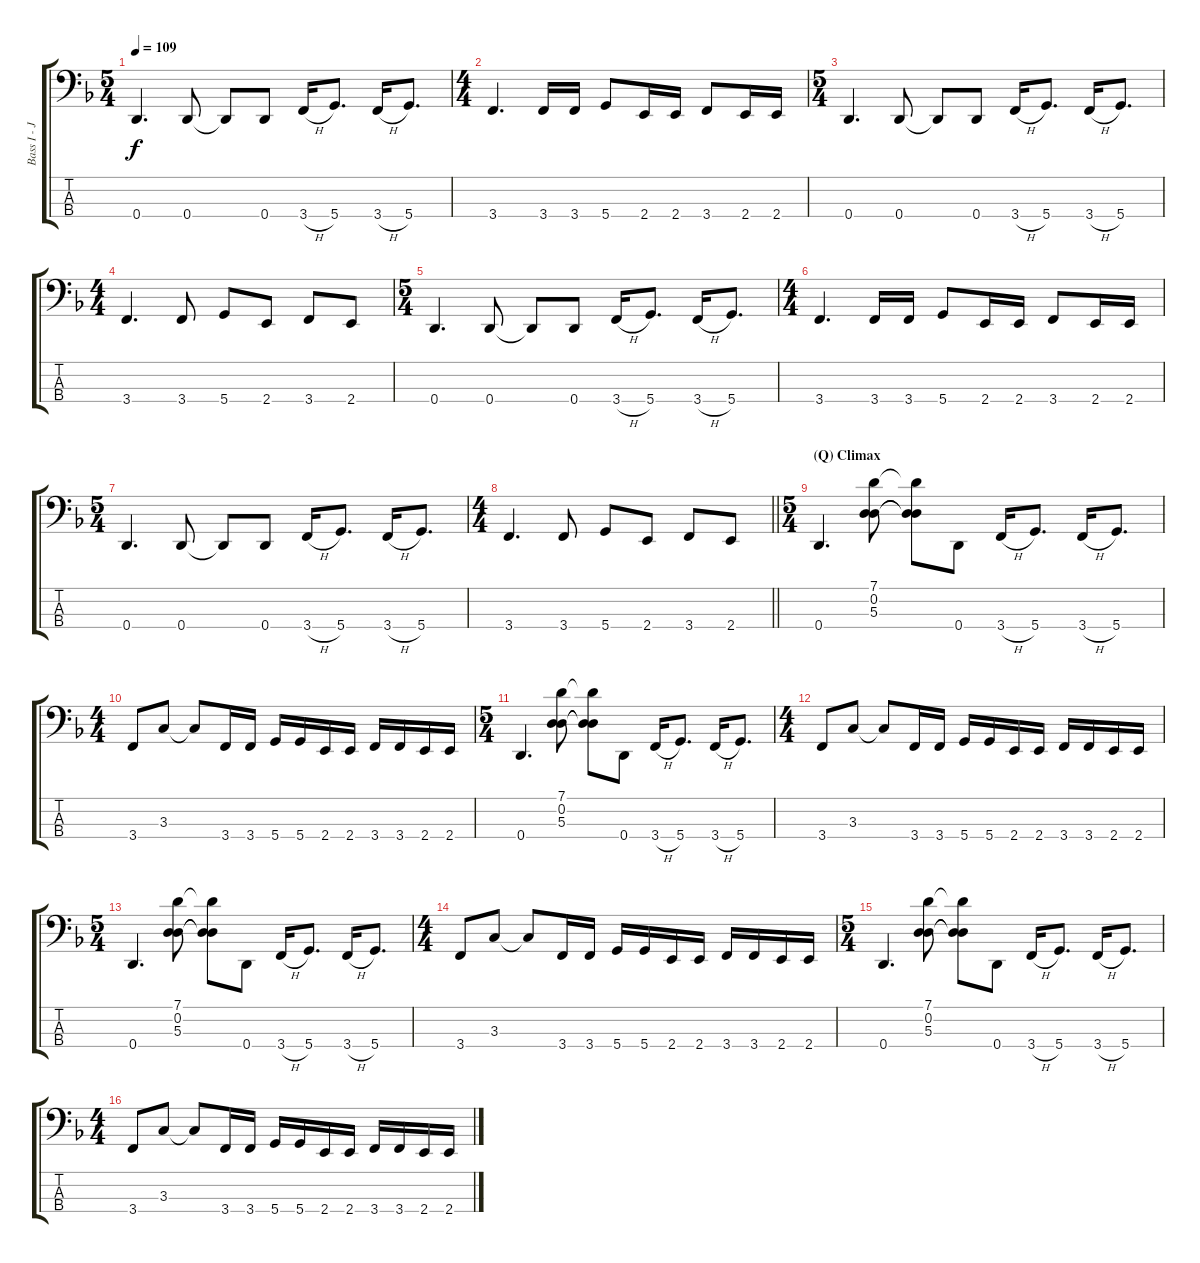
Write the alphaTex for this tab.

\track ("Bass I - Justin" "Bass I - J") {instrument electricbasspick}
\staff {score tabs}
\tuning (G2 D2 A1 D1) {hide}
\ts (5 4)
\tempo 109
\clef f4
\ks dminor
0.4.4{d dy f} 0.4.8 0.4{t}.8 0.4.8 3.4{h}.16 5.4.8{d} 3.4{h}.16 5.4.8{d} |
\ts (4 4)
3.4.4{d} 3.4.16 3.4.16 5.4.8 2.4.16 2.4.16 3.4.8 2.4.16 2.4.16 |
\ts (5 4)
0.4.4{d} 0.4.8 0.4{t}.8 0.4.8 3.4{h}.16 5.4.8{d} 3.4{h}.16 5.4.8{d} |
\ts (4 4)
3.4.4{d} 3.4.8 5.4.8 2.4.8 3.4.8 2.4.8 |
\ts (5 4)
0.4.4{d} 0.4.8 0.4{t}.8 0.4.8 3.4{h}.16 5.4.8{d} 3.4{h}.16 5.4.8{d} |
\ts (4 4)
3.4.4{d} 3.4.16 3.4.16 5.4.8 2.4.16 2.4.16 3.4.8 2.4.16 2.4.16 |
\ts (5 4)
0.4.4{d} 0.4.8 0.4{t}.8 0.4.8 3.4{h}.16 5.4.8{d} 3.4{h}.16 5.4.8{d} |
\ts (4 4)
\barLineRight lightlight
3.4.4{d} 3.4.8 5.4.8 2.4.8 3.4.8 2.4.8 |
\ts (5 4)
\section ("" "(Q) Climax")
0.4.4{d} (7.1 0.2 5.3).8 (7.1{t} 0.2{t} 5.3{t}).8 0.4.8 3.4{h}.16 5.4.8{d} 3.4{h}.16 5.4.8{d} |
\ts (4 4)
3.4.8 3.3.8 3.3{t}.8 3.4.16 3.4.16 5.4.16 5.4.16 2.4.16 2.4.16 3.4.16 3.4.16 2.4.16 2.4.16 |
\ts (5 4)
0.4.4{d} (7.1 0.2 5.3).8{beam split} (7.1{t} 0.2{t} 5.3{t}).8 0.4.8 3.4{h}.16 5.4.8{d} 3.4{h}.16 5.4.8{d} |
\ts (4 4)
3.4.8 3.3.8 3.3{t}.8 3.4.16 3.4.16 5.4.16 5.4.16 2.4.16 2.4.16 3.4.16 3.4.16 2.4.16 2.4.16 |
\ts (5 4)
0.4.4{d} (7.1 0.2 5.3).8{beam split} (7.1{t} 0.2{t} 5.3{t}).8 0.4.8 3.4{h}.16 5.4.8{d} 3.4{h}.16 5.4.8{d} |
\ts (4 4)
3.4.8 3.3.8{beam split} 3.3{t}.8{beam merge} 3.4.16 3.4.16 5.4.16 5.4.16 2.4.16 2.4.16 3.4.16 3.4.16 2.4.16 2.4.16 |
\ts (5 4)
0.4.4{d} (7.1 0.2 5.3).8{beam split} (7.1{t} 0.2{t} 5.3{t}).8 0.4.8 3.4{h}.16 5.4.8{d} 3.4{h}.16 5.4.8{d} |
\ts (4 4)
3.4.8 3.3.8{beam split} 3.3{t}.8{beam merge} 3.4.16 3.4.16 5.4.16 5.4.16 2.4.16 2.4.16 3.4.16 3.4.16 2.4.16 2.4.16
